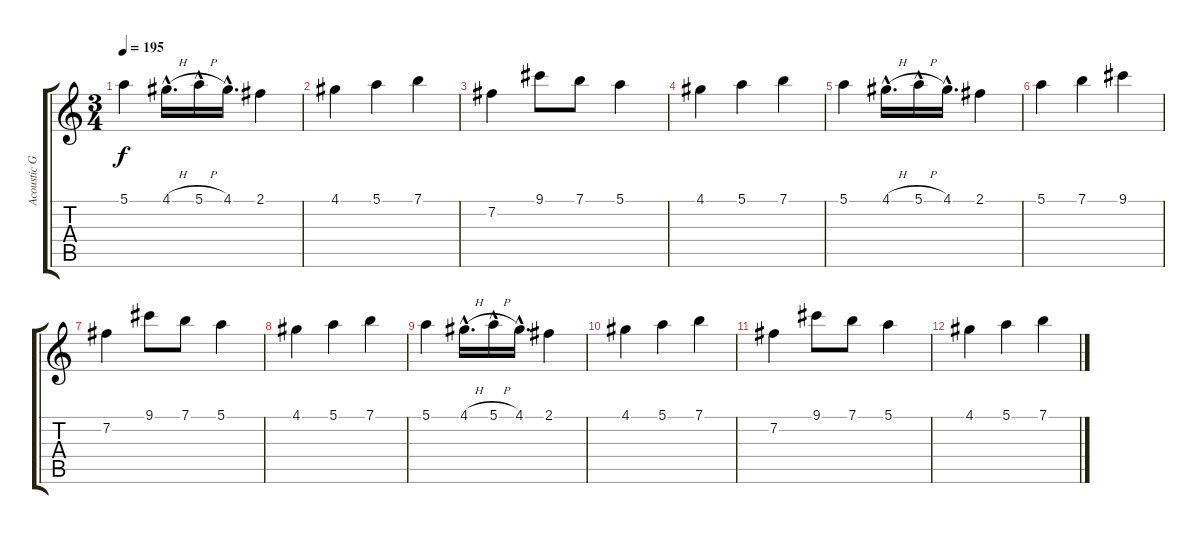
\track ("Acoustic Guitar 2" "Acoustic G") {instrument acousticguitarnylon}
\staff {score tabs}
\tuning (E4 B3 G3 D3 A2 E2) {hide}
\ts (3 4)
\tempo 195
\clef g2
\ks c
5.1.4{dy f volume 8 instrument acousticguitarsteel} 4.1{h hac}.16{d} 5.1{h hac}.16 4.1{hac}.16{d} 2.1.4 |
4.1.4{volume 7 instrument acousticguitarsteel} 5.1.4 7.1.4 |
7.2.4{volume 6 instrument acousticguitarsteel} 9.1.8 7.1.8 5.1.4 |
4.1.4{volume 6 instrument acousticguitarsteel} 5.1.4 7.1.4 |
5.1.4{volume 5 instrument acousticguitarsteel} 4.1{h hac}.16{d} 5.1{h hac}.16 4.1{hac}.16{d} 2.1.4 |
5.1.4{volume 4 instrument acousticguitarsteel} 7.1.4 9.1.4 |
7.2.4{volume 4 instrument acousticguitarsteel} 9.1.8 7.1.8 5.1.4 |
4.1.4{volume 3 instrument acousticguitarsteel} 5.1.4 7.1.4 |
5.1.4{volume 2 instrument acousticguitarsteel} 4.1{h hac}.16{d} 5.1{h hac}.16 4.1{hac}.16{d} 2.1.4 |
4.1.4{volume 2 instrument acousticguitarsteel} 5.1.4 7.1.4 |
7.2.4{volume 1 instrument acousticguitarsteel} 9.1.8 7.1.8 5.1.4 |
4.1.4{volume 1 instrument acousticguitarsteel} 5.1.4 7.1.4
